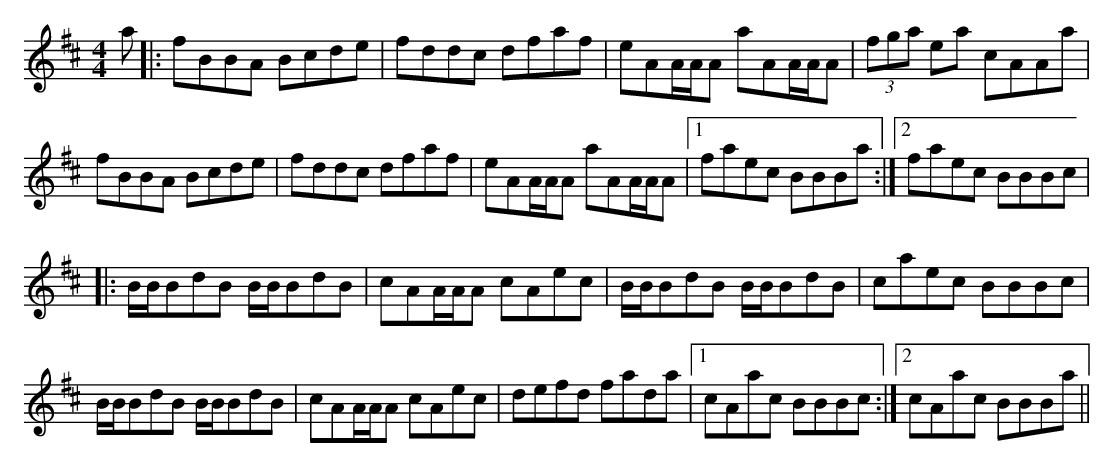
X:1
M:4/4
K:Bmin
a|:fBBA Bcde|fddc dfaf|eAA/A/A aAA/A/A|(3fga ea cAAa|
fBBA Bcde|fddc dfaf|eAA/A/A aAA/A/A|1 faec BBBa:|2 faec BBBc|
|:B/B/BdB B/B/BdB|cAA/A/A cAec|B/B/BdB B/B/BdB|caec BBBc|
B/B/BdB B/B/BdB|cAA/A/A cAec|defd fada|1 cAac BBBc:|2 cAac BBBa||
